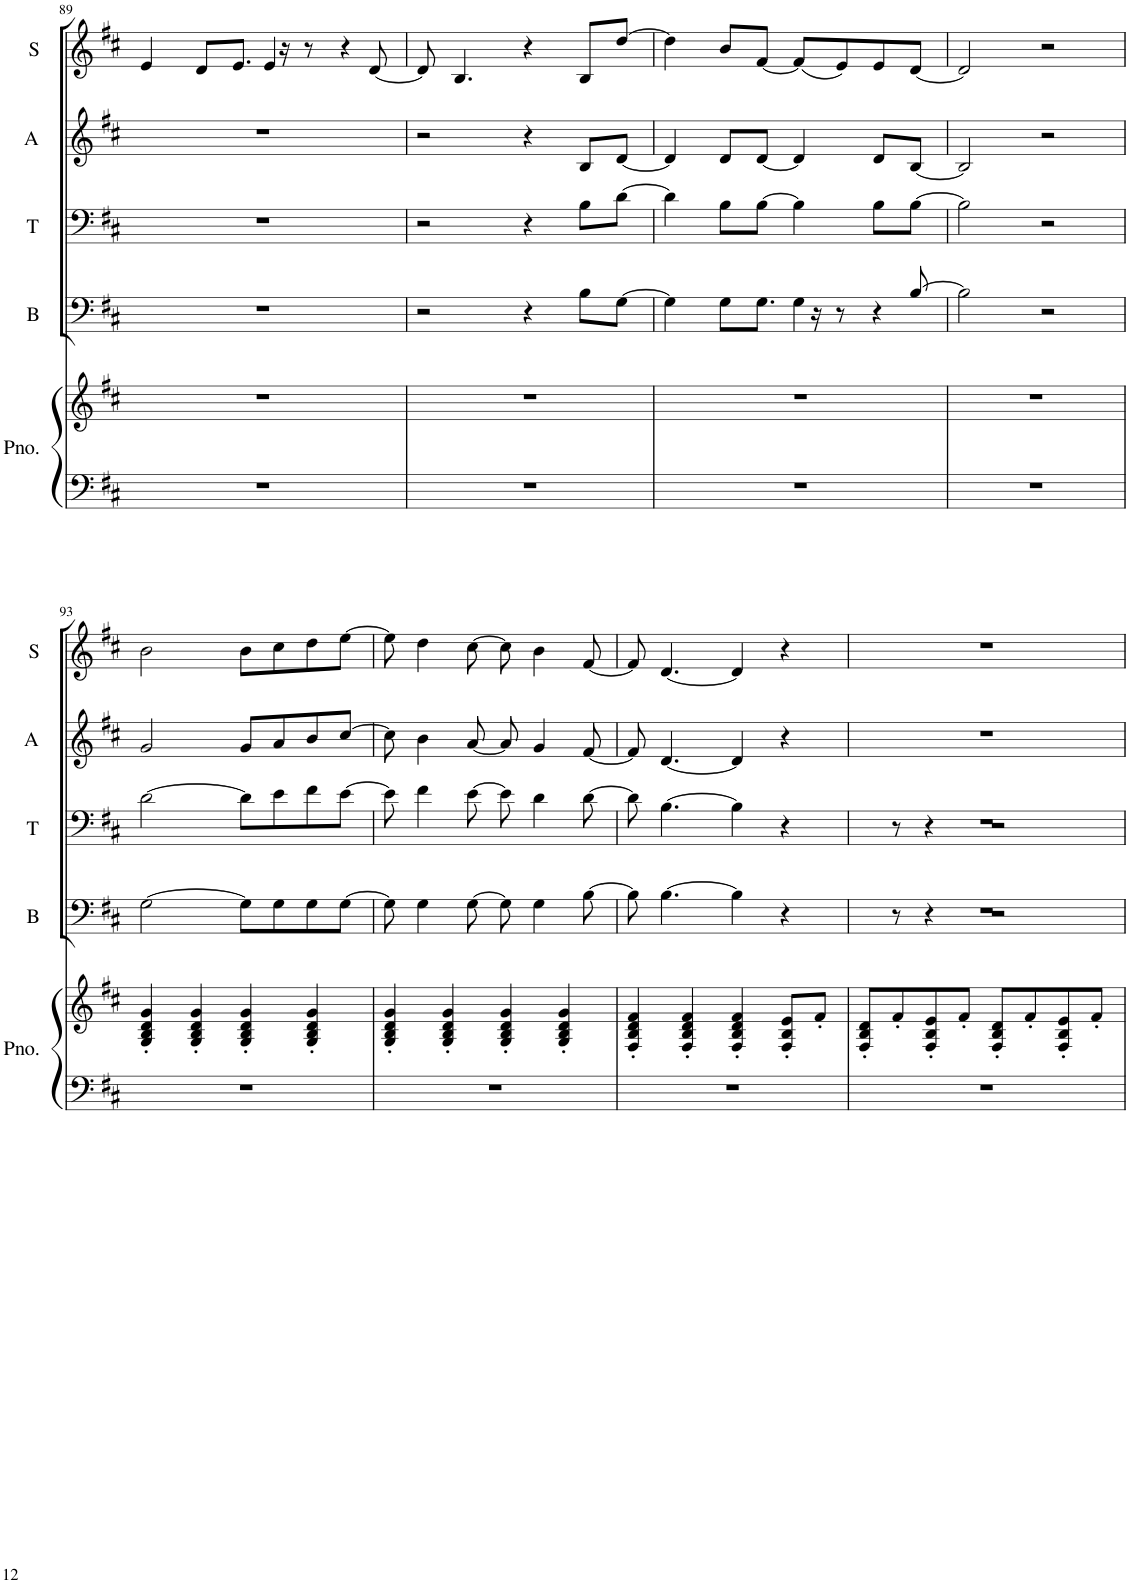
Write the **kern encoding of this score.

**kern	**kern	**kern	**kern	**kern	**kern
*part5	*part5	*part4	*part3	*part2	*part1
*staff6	*staff5	*staff4	*staff3	*staff2	*staff1
*I"Piano	*	*I"Bass	*I"Tenor	*I"Alto	*I"Soprano
*I'Pno.	*	*I'B	*I'T	*I'A	*I'S
!!LO:PB:g=z
*clefF4	*clefG2	*clefF4	*clefF4	*clefG2	*clefG2
*k[f#c#]	*k[f#c#]	*k[f#c#]	*k[f#c#]	*k[f#c#]	*k[f#c#]
*M4/4	*M4/4	*M4/4	*M4/4	*M4/4	*M4/4
=89	=89	=89	=89	=89	=89
1r	1r	1r	1r	1r	4e/
.	.	.	.	.	8d/L
.	.	.	.	.	8.e/J
.	.	.	.	.	4e/
.	.	.	.	.	16r
.	.	.	.	.	8r
4.ryy	4.ryy	4.ryy	4.ryy	4.ryy	4r
.	.	.	.	.	[8d/
=90	=90	=90	=90	=90	=90
1r	1r	2r	2r	2r	8d/]
.	.	.	.	.	4.B/
.	.	4r	4r	4r	4r
.	.	8B\L	8B\L	8B/L	8B/L
.	.	[8G\J	[8d\J	[8d/J	[8dd/J
=91	=91	=91	=91	=91	=91
1r	1r	4G\]	4d\]	4d/]	4dd\]
.	.	8G\L	8B\L	8d/L	8b/L
.	.	8.G\J	[8B\J	[8d/J	[8f#/J
.	.	.	4B\]	4d/]	(8f#/L]
.	.	4G\	.	.	.
.	.	.	.	.	8e/)
.	.	.	8B\L	8d/L	8e/
.	.	16r	.	.	.
.	.	8r	[8B\J	[8B/J	[8d/J
4.ryy	4.ryy	4r	4.ryy	4.ryy	4.ryy
.	.	[8B/	.	.	.
=92	=92	=92	=92	=92	=92
1r	1r	2B\]	2B\]	2B/]	2d/]
.	.	2r	2r	2r	2r
!!LO:LB:g=z
=93	=93	=93	=93	=93	=93
1r	4G/' 4B/' 4d/' 4g/'	[2G\	[2d\	2g/	2b\
.	4G/' 4B/' 4d/' 4g/'	.	.	.	.
.	4G/' 4B/' 4d/' 4g/'	8G\L]	8d\L]	8g/L	8b\L
.	.	8G\	8e\	8a/	8cc#\
.	4G/' 4B/' 4d/' 4g/'	8G\	8f#\	8b/	8dd\
.	.	[8G\J	[8e\J	[8cc#/J	[8ee\J
=94	=94	=94	=94	=94	=94
1r	4G/' 4B/' 4d/' 4g/'	8G\]	8e\]	8cc#\]	8ee\]
.	.	4G\	4f#\	4b\	4dd\
.	4G/' 4B/' 4d/' 4g/'	.	.	.	.
.	.	[8G\	[8e\	[8a/	[8cc#\
.	4G/' 4B/' 4d/' 4g/'	8G\]	8e\]	8a/]	8cc#\]
.	.	4G\	4d\	4g/	4b\
.	4G/' 4B/' 4d/' 4g/'	.	.	.	.
.	.	[8B\	[8d\	[8f#/	[8f#/
=95	=95	=95	=95	=95	=95
1r	4F#/' 4B/' 4d/' 4f#/'	8B\]	8d\]	8f#/]	8f#/]
.	.	[4.B\	[4.B\	[4.d/	[4.d/
.	4F#/' 4B/' 4d/' 4f#/'	.	.	.	.
.	4F#/' 4B/' 4d/' 4f#/'	4B\]	4B\]	4d/]	4d/]
.	8F#/' 8B/' 8e/'L	4r	4r	4r	4r
.	8f#'/J	.	.	.	.
=96	=96	=96	=96	=96	=96
1r	8F#/' 8B/' 8d/'L	1r	1r	1r	1r
.	8f#'/	.	.	.	.
.	8F#/' 8B/' 8e/'	.	.	.	.
.	8f#'/J	.	.	.	.
.	8F#/' 8B/' 8d/'L	.	.	.	.
.	8f#'/	.	.	.	.
.	8F#/' 8B/' 8e/'	.	.	.	.
.	8f#'/J	.	.	.	.
2..ryy	2..ryy	8r	8r	2..ryy	2..ryy
.	.	4r	4r	.	.
.	.	2r	2r	.	.
=	=	=	=	=	=
*-	*-	*-	*-	*-	*-
